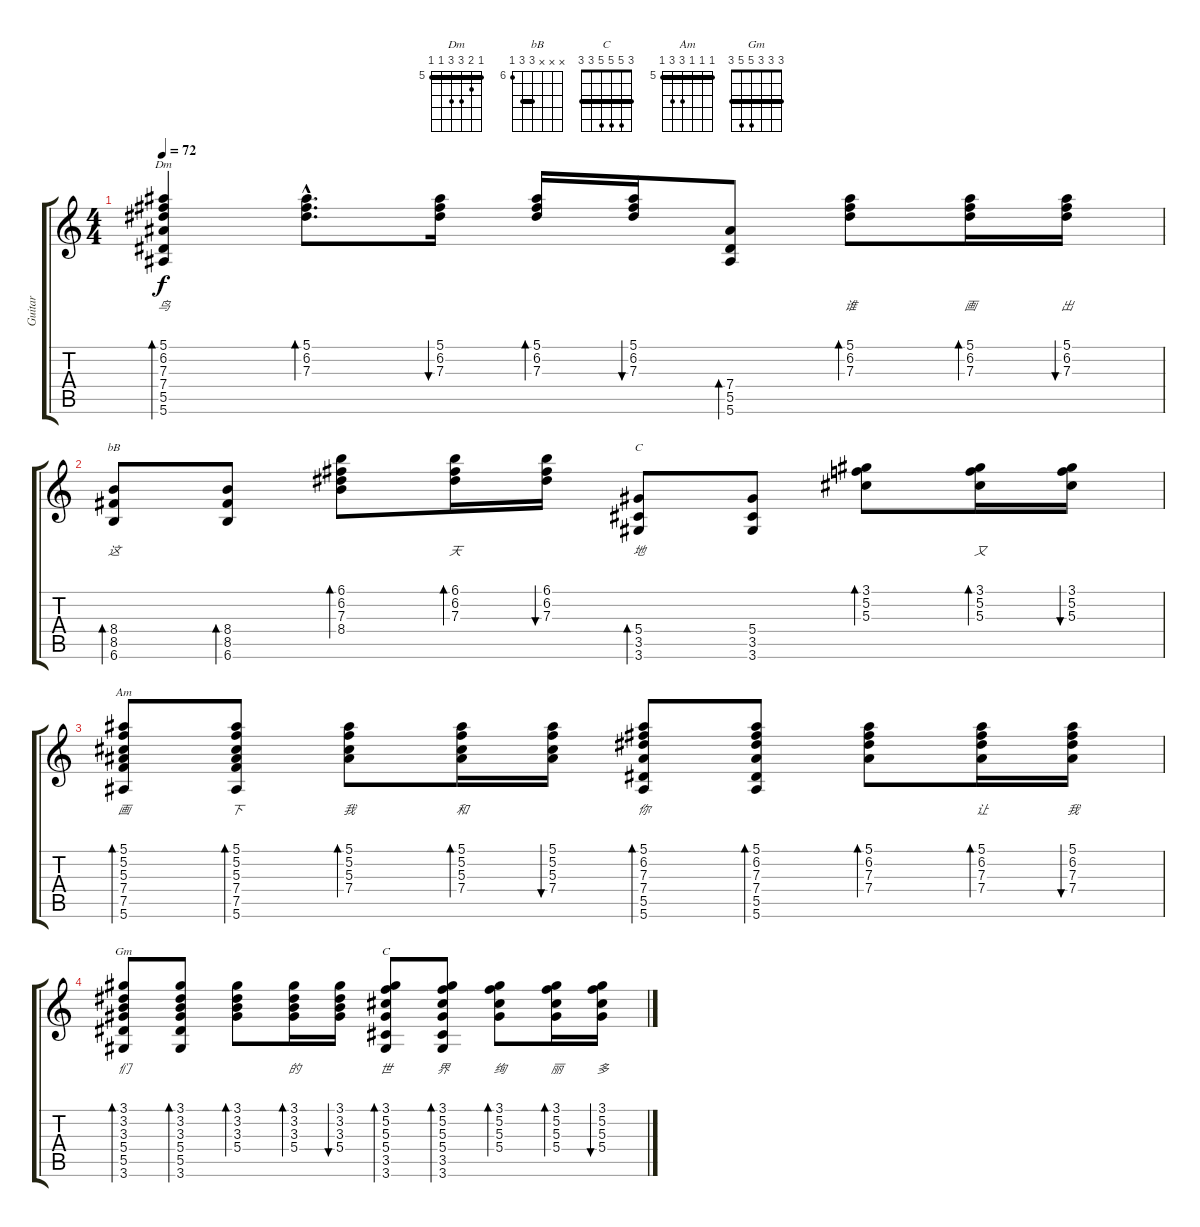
\track ("Guitar" "Guitar") {instrument acousticguitarsteel}
\staff {score tabs}
\tuning (F4 C4 Ab3 Eb3 Bb2 F2) {hide}
\chord ("Dm" 5 6 7 7 5 5) {firstfret 5 barre 5}
\chord ("bB" x x x 8 8 6) {firstfret 6 barre 8}
\chord ("C" 3 5 5 5 3 3)
\chord ("Am" 5 5 5 7 7 5) {firstfret 5 barre 5}
\chord ("Gm" 3 3 3 5 5 3) {barre 3}
\chord ("C" 3 5 5 5 3 3) {barre 3}
\ts (4 4)
\tempo 72
\clef g2
\ks c
(5.1 6.2 7.3 7.4 5.5 5.6).4{bd 30 ch "Dm" lyrics (0 "鸟") lyrics (1 "") lyrics (2 "") lyrics (3 "") lyrics (4 "") dy f} (5.1{hac} 6.2{hac} 7.3{hac}).8{d bd 30 lyrics (0 "") lyrics (1 "") lyrics (2 "") lyrics (3 "") lyrics (4 "")} (5.1 6.2 7.3).16{bu 30 lyrics (0 "") lyrics (1 "") lyrics (2 "") lyrics (3 "") lyrics (4 "")} (5.1 6.2 7.3).16{bd 30 lyrics (0 "") lyrics (1 "") lyrics (2 "") lyrics (3 "") lyrics (4 "")} (5.1 6.2 7.3).16{bu 30 lyrics (0 "") lyrics (1 "") lyrics (2 "") lyrics (3 "") lyrics (4 "")} (7.4 5.5 5.6).8{bd 30 lyrics (0 "") lyrics (1 "") lyrics (2 "") lyrics (3 "") lyrics (4 "")} (5.1 6.2 7.3).8{bd 30 lyrics (0 "谁") lyrics (1 "") lyrics (2 "") lyrics (3 "") lyrics (4 "")} (5.1 6.2 7.3).16{bd 30 lyrics (0 "画") lyrics (1 "") lyrics (2 "") lyrics (3 "") lyrics (4 "")} (5.1 6.2 7.3).16{bu 30 lyrics (0 "出") lyrics (1 "") lyrics (2 "") lyrics (3 "") lyrics (4 "")} |
(8.4 8.5 6.6).8{bd 30 ch "bB" lyrics (0 "这") lyrics (1 "") lyrics (2 "") lyrics (3 "") lyrics (4 "")} (8.4 8.5 6.6).8{bd 30 lyrics (0 "") lyrics (1 "") lyrics (2 "") lyrics (3 "") lyrics (4 "")} (6.1 6.2 7.3 8.4).8{bd 30 lyrics (0 "") lyrics (1 "") lyrics (2 "") lyrics (3 "") lyrics (4 "")} (6.1 6.2 7.3).16{bd 30 lyrics (0 "天") lyrics (1 "") lyrics (2 "") lyrics (3 "") lyrics (4 "")} (6.1 6.2 7.3).16{bu 30 lyrics (0 "") lyrics (1 "") lyrics (2 "") lyrics (3 "") lyrics (4 "")} (5.4 3.5 3.6).8{bd 30 ch "C" lyrics (0 "地") lyrics (1 "") lyrics (2 "") lyrics (3 "") lyrics (4 "")} (5.4 3.5 3.6).8{lyrics (0 "") lyrics (1 "") lyrics (2 "") lyrics (3 "") lyrics (4 "")} (3.1 5.2 5.3).8{bd 30 lyrics (0 "") lyrics (1 "") lyrics (2 "") lyrics (3 "") lyrics (4 "")} (3.1 5.2 5.3).16{bd 30 lyrics (0 "又") lyrics (1 "") lyrics (2 "") lyrics (3 "") lyrics (4 "")} (3.1 5.2 5.3).16{bu 30 lyrics (0 "") lyrics (1 "") lyrics (2 "") lyrics (3 "") lyrics (4 "")} |
(5.1 5.2 5.3 7.4 7.5 5.6).8{bd 30 ch "Am" lyrics (0 "画") lyrics (1 "") lyrics (2 "") lyrics (3 "") lyrics (4 "")} (5.1 5.2 5.3 7.4 7.5 5.6).8{bd 30 lyrics (0 "下") lyrics (1 "") lyrics (2 "") lyrics (3 "") lyrics (4 "")} (5.1 5.2 5.3 7.4).8{bd 30 lyrics (0 "我") lyrics (1 "") lyrics (2 "") lyrics (3 "") lyrics (4 "")} (5.1 5.2 5.3 7.4).16{bd 30 lyrics (0 "和") lyrics (1 "") lyrics (2 "") lyrics (3 "") lyrics (4 "")} (5.1 5.2 5.3 7.4).16{bu 30 lyrics (0 "") lyrics (1 "") lyrics (2 "") lyrics (3 "") lyrics (4 "")} (5.1 6.2 7.3 7.4 5.5 5.6).8{bd 30 lyrics (0 "你") lyrics (1 "") lyrics (2 "") lyrics (3 "") lyrics (4 "")} (5.1 6.2 7.3 7.4 5.5 5.6).8{bd 30 lyrics (0 "") lyrics (1 "") lyrics (2 "") lyrics (3 "") lyrics (4 "")} (5.1 6.2 7.3 7.4).8{bd 30 lyrics (0 "") lyrics (1 "") lyrics (2 "") lyrics (3 "") lyrics (4 "")} (5.1 6.2 7.3 7.4).16{bd 30 lyrics (0 "让") lyrics (1 "") lyrics (2 "") lyrics (3 "") lyrics (4 "")} (5.1 6.2 7.3 7.4).16{bu 30 lyrics (0 "我") lyrics (1 "") lyrics (2 "") lyrics (3 "") lyrics (4 "")} |
(3.1 3.2 3.3 5.4 5.5 3.6).8{bd 30 ch "Gm" lyrics (0 "们") lyrics (1 "") lyrics (2 "") lyrics (3 "") lyrics (4 "")} (3.1 3.2 3.3 5.4 5.5 3.6).8{bd 30 lyrics (0 "") lyrics (1 "") lyrics (2 "") lyrics (3 "") lyrics (4 "")} (3.1 3.2 3.3 5.4).8{bd 30 lyrics (0 "") lyrics (1 "") lyrics (2 "") lyrics (3 "") lyrics (4 "")} (3.1 3.2 3.3 5.4).16{bd 30 lyrics (0 "的") lyrics (1 "") lyrics (2 "") lyrics (3 "") lyrics (4 "")} (3.1 3.2 3.3 5.4).16{bu 30 lyrics (0 "") lyrics (1 "") lyrics (2 "") lyrics (3 "") lyrics (4 "")} (3.1 5.2 5.3 5.4 3.5 3.6).8{bd 30 ch "C" lyrics (0 "世") lyrics (1 "") lyrics (2 "") lyrics (3 "") lyrics (4 "")} (3.1 5.2 5.3 5.4 3.5 3.6).8{bd 30 lyrics (0 "界") lyrics (1 "") lyrics (2 "") lyrics (3 "") lyrics (4 "")} (3.1 5.2 5.3 5.4).8{bd 30 lyrics (0 "绚") lyrics (1 "") lyrics (2 "") lyrics (3 "") lyrics (4 "")} (3.1 5.2 5.3 5.4).16{bd 30 lyrics (0 "丽") lyrics (1 "") lyrics (2 "") lyrics (3 "") lyrics (4 "")} (3.1 5.2 5.3 5.4).16{bu 30 lyrics (0 "多") lyrics (1 "") lyrics (2 "") lyrics (3 "") lyrics (4 "")}
